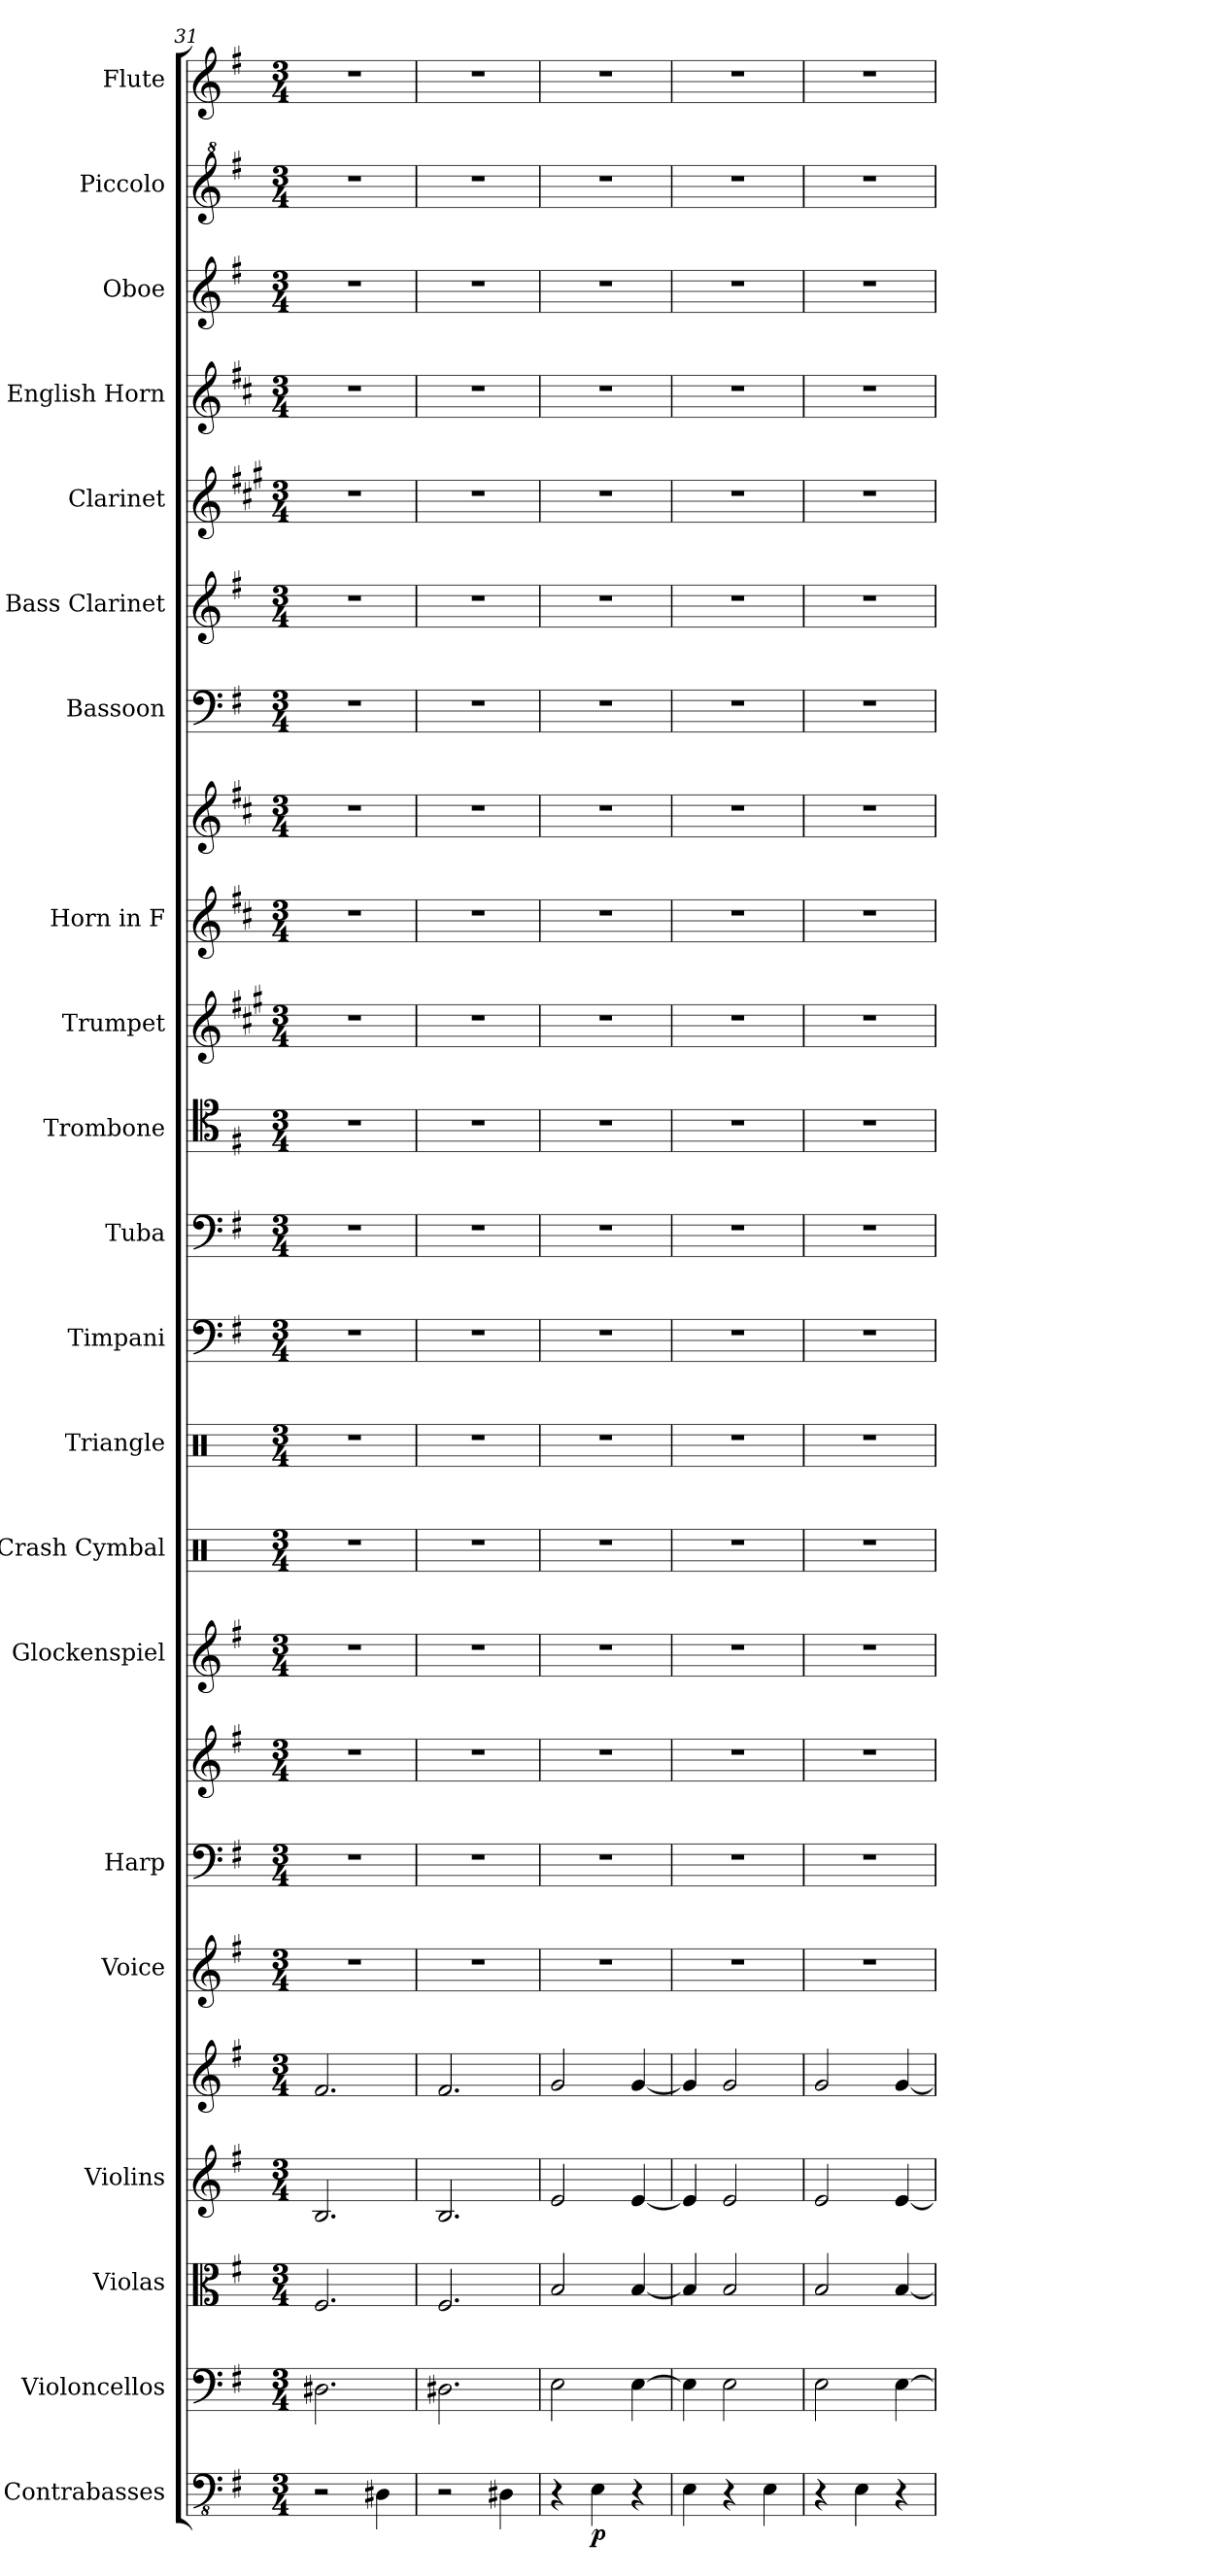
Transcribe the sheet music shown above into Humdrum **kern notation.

**kern	**dynam	**kern	**kern	**kern	**kern	**kern	**kern	**kern	**kern	**kern	**kern	**kern	**kern	**kern	**kern	**kern	**kern	**kern	**kern	**kern	**kern	**kern	**kern	**kern
*part21	*part21	*part20	*part19	*part18	*part18	*part17	*part16	*part16	*part15	*part14	*part13	*part12	*part11	*part10	*part9	*part8	*part8	*part7	*part6	*part5	*part4	*part3	*part2	*part1
*staff24	*staff24	*staff23	*staff22	*staff21	*staff20	*staff19	*staff18	*staff17	*staff16	*staff15	*staff14	*staff13	*staff12	*staff11	*staff10	*staff9	*staff8	*staff7	*staff6	*staff5	*staff4	*staff3	*staff2	*staff1
*I"Contrabasses	*	*I"Violoncellos	*I"Violas	*I"Violins	*	*I"Voice	*I"Harp	*	*I"Glockenspiel	*I"Crash Cymbal	*I"Triangle	*I"Timpani	*I"Tuba	*I"Trombone	*I"Trumpet	*I"Horn in F	*	*I"Bassoon	*I"Bass Clarinet	*I"Clarinet	*I"English Horn	*I"Oboe	*I"Piccolo	*I"Flute
*I'Cbs.	*	*I'Vcs.	*I'Vlas.	*I'Vlns.	*	*I'Vo.	*I'Hrp.	*	*I'Glk.	*I'Cr. Cym.	*I'Trgl.	*I'Timp.	*I'Tba.	*I'Tbn.	*I'Tpt.	*	*	*I'Bsn.	*I'B. Cl.	*I'Cl.	*I'E. Hn.	*I'Ob.	*I'Picc.	*I'Fl.
!!LO:LB:g=z
*clefFv4	*	*clefF4	*clefC3	*clefG2	*clefG2	*clefG2	*clefF4	*clefG2	*clefG2	*clefX	*clefX	*clefF4	*clefF4	*clefC4	*clefG2	*clefG2	*clefG2	*clefF4	*clefG2	*clefG2	*clefG2	*clefG2	*clefG^2	*clefG2
*	*	*	*	*	*	*	*	*	*ITrd-14c-24	*	*	*	*	*	*ITrd1c2	*ITrd4c7	*ITrd4c7	*	*ITrd8c14	*ITrd1c2	*ITrd4c7	*	*ITrd-7c-12	*
*k[f#]	*	*k[f#]	*k[f#]	*k[f#]	*k[f#]	*k[f#]	*k[f#]	*k[f#]	*k[f#]	*k[]	*k[]	*k[f#]	*k[f#]	*k[f#]	*k[f#]	*k[f#]	*k[f#]	*k[f#]	*k[f#]	*k[f#]	*k[f#]	*k[f#]	*k[f#]	*k[f#]
*M3/4	*	*M3/4	*M3/4	*M3/4	*M3/4	*M3/4	*M3/4	*M3/4	*M3/4	*M3/4	*M3/4	*M3/4	*M3/4	*M3/4	*M3/4	*M3/4	*M3/4	*M3/4	*M3/4	*M3/4	*M3/4	*M3/4	*M3/4	*M3/4
=31	=31	=31	=31	=31	=31	=31	=31	=31	=31	=31	=31	=31	=31	=31	=31	=31	=31	=31	=31	=31	=31	=31	=31	=31
2r	.	2.D#X\	2.F#/	2.B/	2.f#/	2.r	2.r	2.r	2.r	2.r	2.r	2.r	2.r	2.r	2.r	2.r	2.r	2.r	2.r	2.r	2.r	2.r	2.r	2.r
4DD#X\	.	.	.	.	.	.	.	.	.	.	.	.	.	.	.	.	.	.	.	.	.	.	.	.
=32	=32	=32	=32	=32	=32	=32	=32	=32	=32	=32	=32	=32	=32	=32	=32	=32	=32	=32	=32	=32	=32	=32	=32	=32
2r	.	2.D#X\	2.F#/	2.B/	2.f#/	2.r	2.r	2.r	2.r	2.r	2.r	2.r	2.r	2.r	2.r	2.r	2.r	2.r	2.r	2.r	2.r	2.r	2.r	2.r
4DD#X\	.	.	.	.	.	.	.	.	.	.	.	.	.	.	.	.	.	.	.	.	.	.	.	.
=33	=33	=33	=33	=33	=33	=33	=33	=33	=33	=33	=33	=33	=33	=33	=33	=33	=33	=33	=33	=33	=33	=33	=33	=33
4r	.	2E\	2B/	2e/	2g/	2.r	2.r	2.r	2.r	2.r	2.r	2.r	2.r	2.r	2.r	2.r	2.r	2.r	2.r	2.r	2.r	2.r	2.r	2.r
!	!LO:DY:b	!	!	!	!	!	!	!	!	!	!	!	!	!	!	!	!	!	!	!	!	!	!	!
4EE\	p	.	.	.	.	.	.	.	.	.	.	.	.	.	.	.	.	.	.	.	.	.	.	.
4r	.	[4E\	[4B/	[4e/	[4g/	.	.	.	.	.	.	.	.	.	.	.	.	.	.	.	.	.	.	.
=34	=34	=34	=34	=34	=34	=34	=34	=34	=34	=34	=34	=34	=34	=34	=34	=34	=34	=34	=34	=34	=34	=34	=34	=34
4EE\	.	4E\]	4B/]	4e/]	4g/]	2.r	2.r	2.r	2.r	2.r	2.r	2.r	2.r	2.r	2.r	2.r	2.r	2.r	2.r	2.r	2.r	2.r	2.r	2.r
4r	.	2E\	2B/	2e/	2g/	.	.	.	.	.	.	.	.	.	.	.	.	.	.	.	.	.	.	.
4EE\	.	.	.	.	.	.	.	.	.	.	.	.	.	.	.	.	.	.	.	.	.	.	.	.
=35	=35	=35	=35	=35	=35	=35	=35	=35	=35	=35	=35	=35	=35	=35	=35	=35	=35	=35	=35	=35	=35	=35	=35	=35
4r	.	2E\	2B/	2e/	2g/	2.r	2.r	2.r	2.r	2.r	2.r	2.r	2.r	2.r	2.r	2.r	2.r	2.r	2.r	2.r	2.r	2.r	2.r	2.r
4EE\	.	.	.	.	.	.	.	.	.	.	.	.	.	.	.	.	.	.	.	.	.	.	.	.
4r	.	[4E\	[4B/	[4e/	[4g/	.	.	.	.	.	.	.	.	.	.	.	.	.	.	.	.	.	.	.
=	=	=	=	=	=	=	=	=	=	=	=	=	=	=	=	=	=	=	=	=	=	=	=	=
*-	*-	*-	*-	*-	*-	*-	*-	*-	*-	*-	*-	*-	*-	*-	*-	*-	*-	*-	*-	*-	*-	*-	*-	*-
